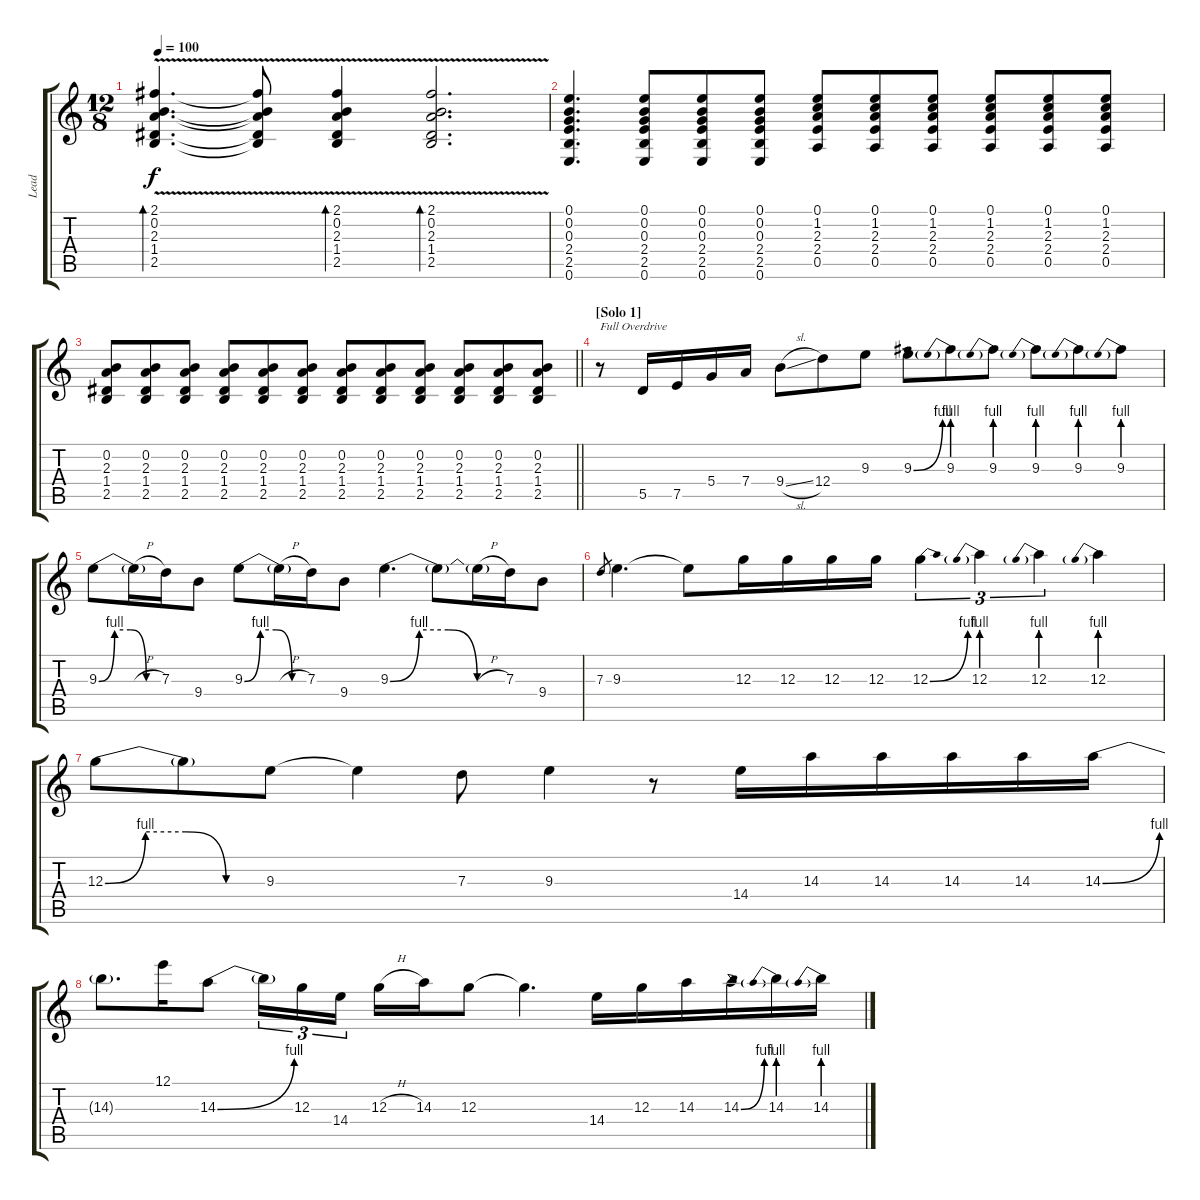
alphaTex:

\track ("Lead" "Lead") {instrument electricguitarclean}
\staff {score tabs}
\tuning (E4 B3 G3 D3 A2 E2) {hide}
\ts (12 8)
\tempo 100
\clef g2
\ks c
(2.1{v} 0.2 2.3 1.4 2.5).4{d bd 240 dy f} (2.1{t} 0.2{t} 2.3{t} 1.4{t} 2.5{t}).8 (2.1{v} 0.2 2.3 1.4 2.5).4{bd 240} (2.1 0.2 2.3 1.4 2.5{v}).2{d bd 240} |
(0.1 0.2 0.3 2.4 2.5 0.6).4{d} (0.1 0.2 0.3 2.4 2.5 0.6).8 (0.1 0.2 0.3 2.4 2.5 0.6).8 (0.1 0.2 0.3 2.4 2.5 0.6).8 (0.1 1.2 2.3 2.4 0.5).8 (0.1 1.2 2.3 2.4 0.5).8 (0.1 1.2 2.3 2.4 0.5).8 (0.1 1.2 2.3 2.4 0.5).8 (0.1 1.2 2.3 2.4 0.5).8 (0.1 1.2 2.3 2.4 0.5).8 |
\barLineRight lightlight
(0.2 2.3 1.4 2.5).8 (0.2 2.3 1.4 2.5).8 (0.2 2.3 1.4 2.5).8 (0.2 2.3 1.4 2.5).8 (0.2 2.3 1.4 2.5).8 (0.2 2.3 1.4 2.5).8 (0.2 2.3 1.4 2.5).8 (0.2 2.3 1.4 2.5).8 (0.2 2.3 1.4 2.5).8 (0.2 2.3 1.4 2.5).8 (0.2 2.3 1.4 2.5).8 (0.2 2.3 1.4 2.5).8 |
\section ("" "[Solo 1]")
r.8{txt "Full Overdrive" volume 16 instrument overdrivenguitar} 5.5.16 7.5.16 5.4.16 7.4.16 9.4{sl}.8 12.4.8 9.3.8 9.3{be (bend 0 0 60 4)}.8 9.3{be (prebend 0 4 60 4)}.8 9.3{be (prebend 0 4 60 4)}.8 9.3{be (prebend 0 4 60 4)}.8 9.3{be (prebend 0 4 60 4)}.8 9.3{be (prebend 0 4 60 4)}.8 |
9.3{be (custom 0 0 15 4 30 4 45 0 60 0)}.8 9.3{h t}.16 7.3.16 9.4.8 9.3{be (custom 0 0 15 4 30 4 45 0 60 0)}.8 9.3{h t}.16 7.3.16 9.4.8 9.3{be (custom 0 0 15 4 30 4 45 0 60 0)}.4{d} 9.3{t}.8 9.3{h t}.16 7.3.16 9.4.8 |
7.3.8{gr} 9.3.4{d} 9.3{t}.8 12.3.16 12.3.16 12.3.16 12.3.16 12.3{be (bend 0 0 60 4)}.4{tu (3 2)} 12.3{be (prebend 0 4 60 4)}.4{tu (3 2)} 12.3{be (prebend 0 4 60 4)}.4{tu (3 2)} 12.3{be (prebend 0 4 60 4)}.4 |
12.3{be (custom 0 0 15 4 30 4 45 0 60 0)}.8 12.3{t}.8 9.3.8 9.3{t}.4 7.3.8 9.3.4 r.8 14.4.16 14.3.16 14.3.16 14.3.16 14.3.16 14.3{be (bend 0 0 60 4)}.16 |
14.3{t}.8{d} 12.1.16 14.3{be (bend 0 0 60 4)}.8 14.3{t}.16{tu (3 2)} 12.3.16{tu (3 2)} 14.4.16{tu (3 2) beam splitsecondary} 12.3{h}.16 14.3.16 12.3.8 12.3{t}.4{d} 14.4.16 12.3.16 14.3.16 14.3{be (bend 0 0 60 4)}.16 14.3{be (prebend 0 4 60 4)}.16 14.3{be (prebend 0 4 60 4)}.16
